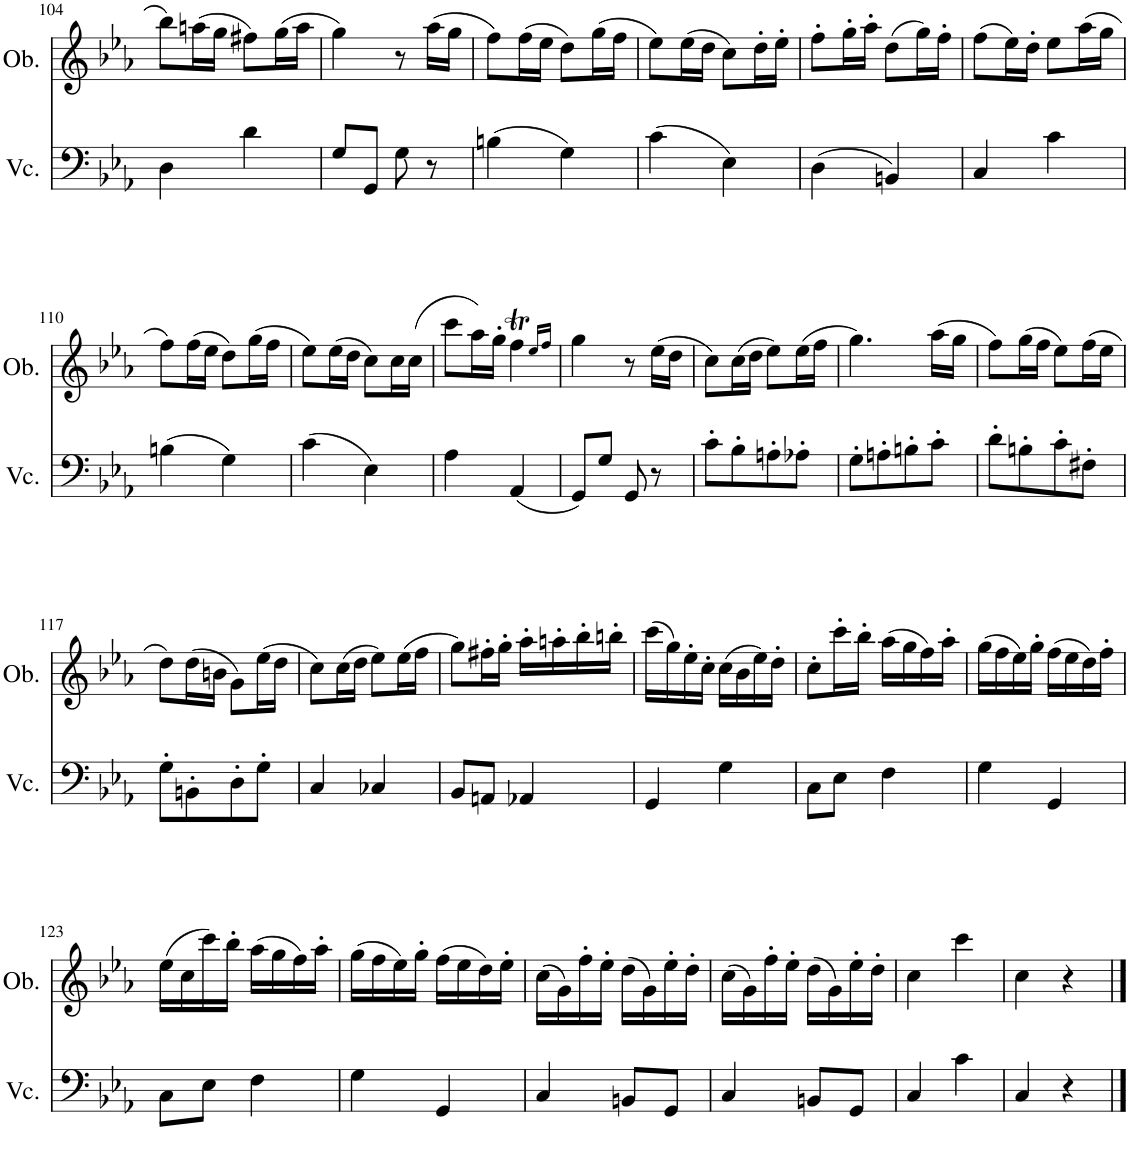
**kern	**kern
*part2	*part1
*staff2	*staff1
*I"Violoncello	*I"Oboe
*I'Vc.	*I'Ob.
!!LO:PB:g=z
*clefF4	*clefG2
*k[b-e-a-]	*k[b-e-a-]
*M2/4	*M2/4
=104	=104
4D\	8bb-\L
.	(16aan\L
.	16gg\JJ
4d\	8ff#X\L)
.	(16gg\L
.	16aa\JJ
=105	=105
8G/L	4gg\)
8GG/J	.
8G\	8r
8r	(16aa-\LL
.	16gg\JJ
=106	=106
(4Bn\	8ff\L)
.	(16ff\L
.	16ee-\JJ
4G\)	8dd\L)
.	(16gg\L
.	16ff\JJ
=107	=107
(4c\	8ee-\L)
.	(16ee-\L
.	16dd\JJ
4E-\)	8cc\L)
.	16dd'\L
.	16ee-'\JJ
=108	=108
(4D\	8ff'\L
.	16gg'\L
.	16aa-'\JJ
4BBn/)	(8dd\L
.	16gg\L)
.	16ff'\JJ
=109	=109
4C/	(8ff\L
.	16ee-\L)
.	16dd'\JJ
4c\	8ee-\L
.	(16aa-\L
.	16gg\JJ
!!LO:LB:g=z
=110	=110
(4Bn\	8ff\L)
.	(16ff\L
.	16ee-\JJ
4G\)	8dd\L)
.	(16gg\L
.	16ff\JJ
=111	=111
(4c\	8ee-\L)
.	(16ee-\L
.	16dd\JJ
4E-\)	8cc\L)
.	16cc\L
.	(16cc\JJ
=112	=112
4A-\	8ccc\L
.	16aa-\L)
.	16gg'\JJ
(4AA-/	4ffT\
.	16qee-/LL
.	16qff/JJ
=113	=113
8GG/L)	4gg\
8G/J	.
8GG/	8r
8r	(16ee-\LL
.	16dd\JJ
=114	=114
8c'\L	8cc\L)
8B-'\	(16cc\L
.	16dd\JJ
8An'\	8ee-\L)
8A-X'\J	(16ee-\L
.	16ff\JJ
=115	=115
8G'\L	4.gg\)
8An'\	.
8Bn'\	.
8c'\J	(16aa-\LL
.	16gg\JJ
=116	=116
8d'\L	8ff\L)
8Bn'\	(16gg\L
.	16ff\JJ
8c'\	8ee-\L)
8F#X'\J	(16ff\L
.	16ee-\JJ
!!LO:LB:g=z
=117	=117
8G'\L	8dd\L)
8BBn'\	(16dd\L
.	16bn\JJ
8D'\	8g\L)
8G'\J	(16ee-\L
.	16dd\JJ
=118	=118
4C/	8cc\L)
.	(16cc\L
.	16dd\JJ
4C-X/	8ee-\L)
.	(16ee-\L
.	16ff\JJ
=119	=119
8BB-/L	8gg\L)
8AAn/J	16ff#X'\L
.	16gg'\JJ
4AA-X/	16aa-'\LL
.	16aan'\
.	16bb-'\
.	16bbn'\JJ
=120	=120
4GG/	(16ccc\LL
.	16gg\)
.	16ee-'\
.	16cc'\JJ
4G\	(16cc\LL
.	16b-\
.	16ee-\)
.	16dd'\JJ
=121	=121
8C\L	8cc'\L
8E-\J	16ccc'\L
.	16bb-'\JJ
4F\	(16aa-\LL
.	16gg\
.	16ff\)
.	16aa-'\JJ
=122	=122
4G\	(16gg\LL
.	16ff\
.	16ee-\)
.	16gg'\JJ
4GG/	(16ff\LL
.	16ee-\
.	16dd\)
.	16ff'\JJ
!!LO:LB:g=z
=123	=123
8C\L	(16ee-\LL
.	16cc\
8E-\J	16ccc\)
.	16bb-'\JJ
4F\	(16aa-\LL
.	16gg\
.	16ff\)
.	16aa-'\JJ
=124	=124
4G\	(16gg\LL
.	16ff\
.	16ee-\)
.	16gg'\JJ
4GG/	(16ff\LL
.	16ee-\
.	16dd\)
.	16ee-'\JJ
=125	=125
4C/	(16cc\LL
.	16g\)
.	16ff'\
.	16ee-'\JJ
8BBn/L	(16dd\LL
.	16g\)
8GG/J	16ee-'\
.	16dd'\JJ
=126	=126
4C/	(16cc\LL
.	16g\)
.	16ff'\
.	16ee-'\JJ
8BBn/L	(16dd\LL
.	16g\)
8GG/J	16ee-'\
.	16dd'\JJ
=127	=127
4C/	4cc\
4c\	4ccc\
=128	=128
4C/	4cc\
4r	4r
==	==
*-	*-
